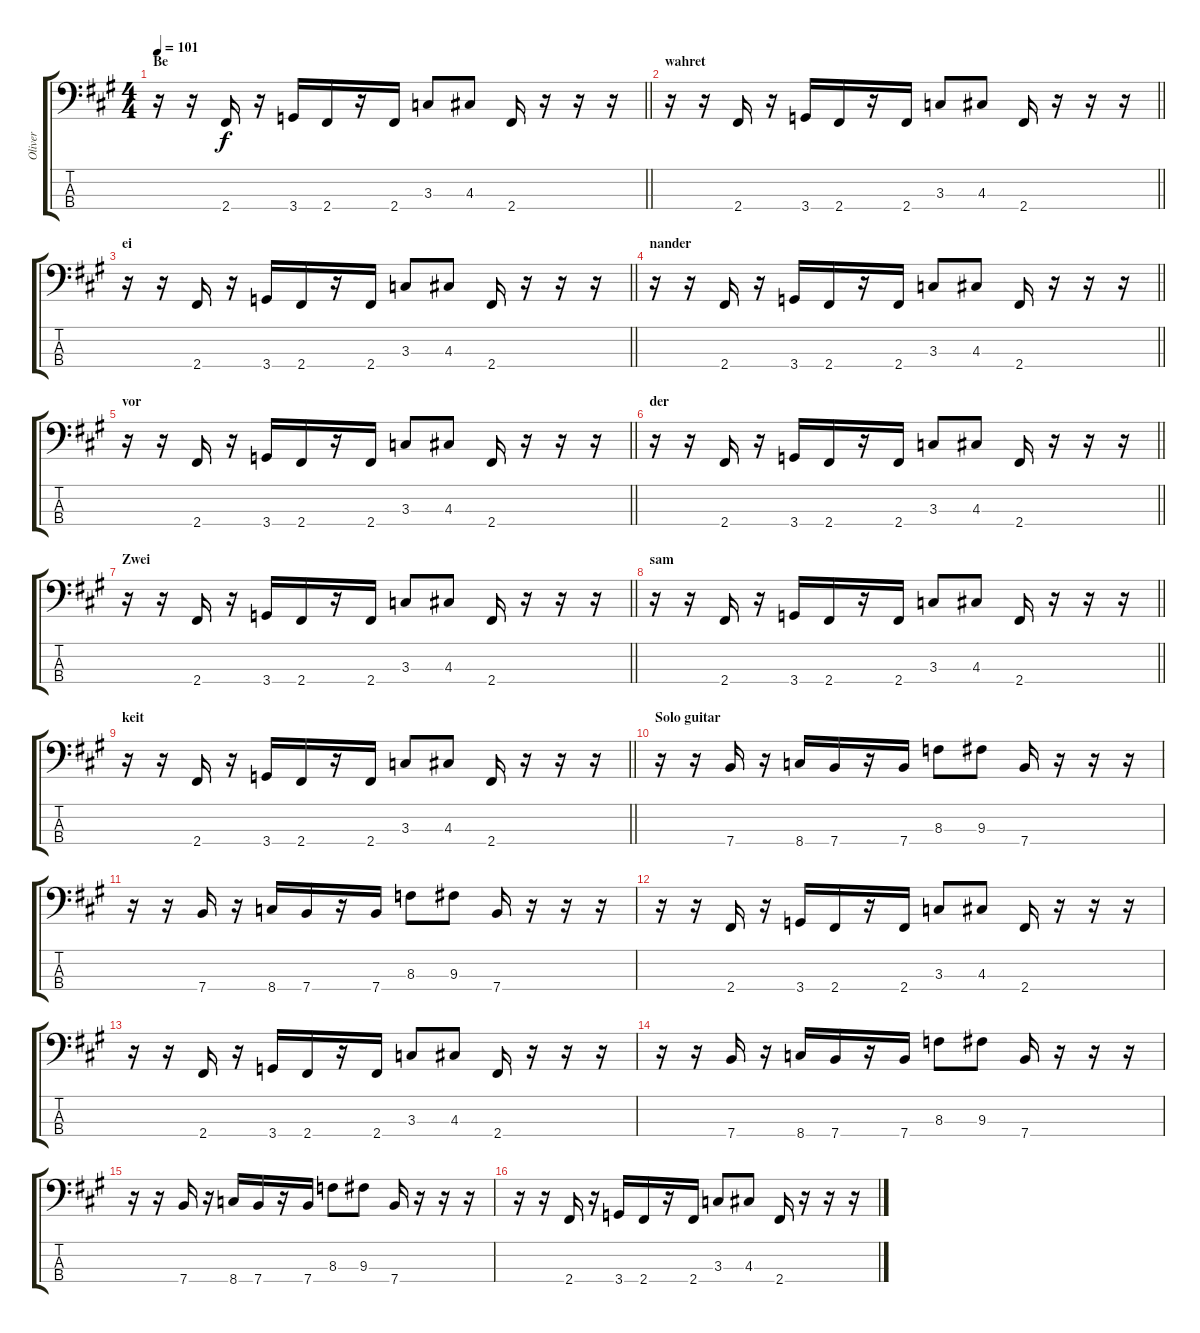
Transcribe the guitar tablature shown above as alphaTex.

\track ("Oliver" "Oliver") {instrument electricbasspick}
\staff {score tabs}
\tuning (G2 D2 A1 E1) {hide}
\ts (4 4)
\section ("" "Be")
\tempo 101
\clef f4
\barLineRight lightlight
\ks f#minor
r.16{dy f} r.16 2.4.16 r.16 3.4.16 2.4.16 r.16 2.4.16 3.3.8 4.3.8 2.4.16 r.16 r.16 r.16 |
\section ("" "wahret")
\barLineRight lightlight
r.16 r.16 2.4.16 r.16 3.4.16 2.4.16 r.16 2.4.16 3.3.8 4.3.8 2.4.16 r.16 r.16 r.16 |
\section ("" "ei")
\barLineRight lightlight
r.16 r.16 2.4.16 r.16 3.4.16 2.4.16 r.16 2.4.16 3.3.8 4.3.8 2.4.16 r.16 r.16 r.16 |
\section ("" "nander")
\barLineRight lightlight
r.16 r.16 2.4.16 r.16 3.4.16 2.4.16 r.16 2.4.16 3.3.8 4.3.8 2.4.16 r.16 r.16 r.16 |
\section ("" "vor")
\barLineRight lightlight
r.16 r.16 2.4.16 r.16 3.4.16 2.4.16 r.16 2.4.16 3.3.8 4.3.8 2.4.16 r.16 r.16 r.16 |
\section ("" "der")
\barLineRight lightlight
r.16 r.16 2.4.16 r.16 3.4.16 2.4.16 r.16 2.4.16 3.3.8 4.3.8 2.4.16 r.16 r.16 r.16 |
\section ("" "Zwei")
\barLineRight lightlight
r.16 r.16 2.4.16 r.16 3.4.16 2.4.16 r.16 2.4.16 3.3.8 4.3.8 2.4.16 r.16 r.16 r.16 |
\section ("" "sam")
\barLineRight lightlight
r.16 r.16 2.4.16 r.16 3.4.16 2.4.16 r.16 2.4.16 3.3.8 4.3.8 2.4.16 r.16 r.16 r.16 |
\section ("" "keit")
\barLineRight lightlight
r.16 r.16 2.4.16 r.16 3.4.16 2.4.16 r.16 2.4.16 3.3.8 4.3.8 2.4.16 r.16 r.16 r.16 |
\section ("" "Solo guitar")
r.16 r.16 7.4.16 r.16 8.4.16 7.4.16 r.16 7.4.16 8.3.8 9.3.8 7.4.16 r.16 r.16 r.16 |
r.16 r.16 7.4.16 r.16 8.4.16 7.4.16 r.16 7.4.16 8.3.8 9.3.8 7.4.16 r.16 r.16 r.16 |
r.16 r.16 2.4.16 r.16 3.4.16 2.4.16 r.16 2.4.16 3.3.8 4.3.8 2.4.16 r.16 r.16 r.16 |
r.16 r.16 2.4.16 r.16 3.4.16 2.4.16 r.16 2.4.16 3.3.8 4.3.8 2.4.16 r.16 r.16 r.16 |
r.16 r.16 7.4.16 r.16 8.4.16 7.4.16 r.16 7.4.16 8.3.8 9.3.8 7.4.16 r.16 r.16 r.16 |
r.16 r.16 7.4.16 r.16 8.4.16 7.4.16 r.16 7.4.16 8.3.8 9.3.8 7.4.16 r.16 r.16 r.16 |
r.16 r.16 2.4.16 r.16 3.4.16 2.4.16 r.16 2.4.16 3.3.8 4.3.8 2.4.16 r.16 r.16 r.16
